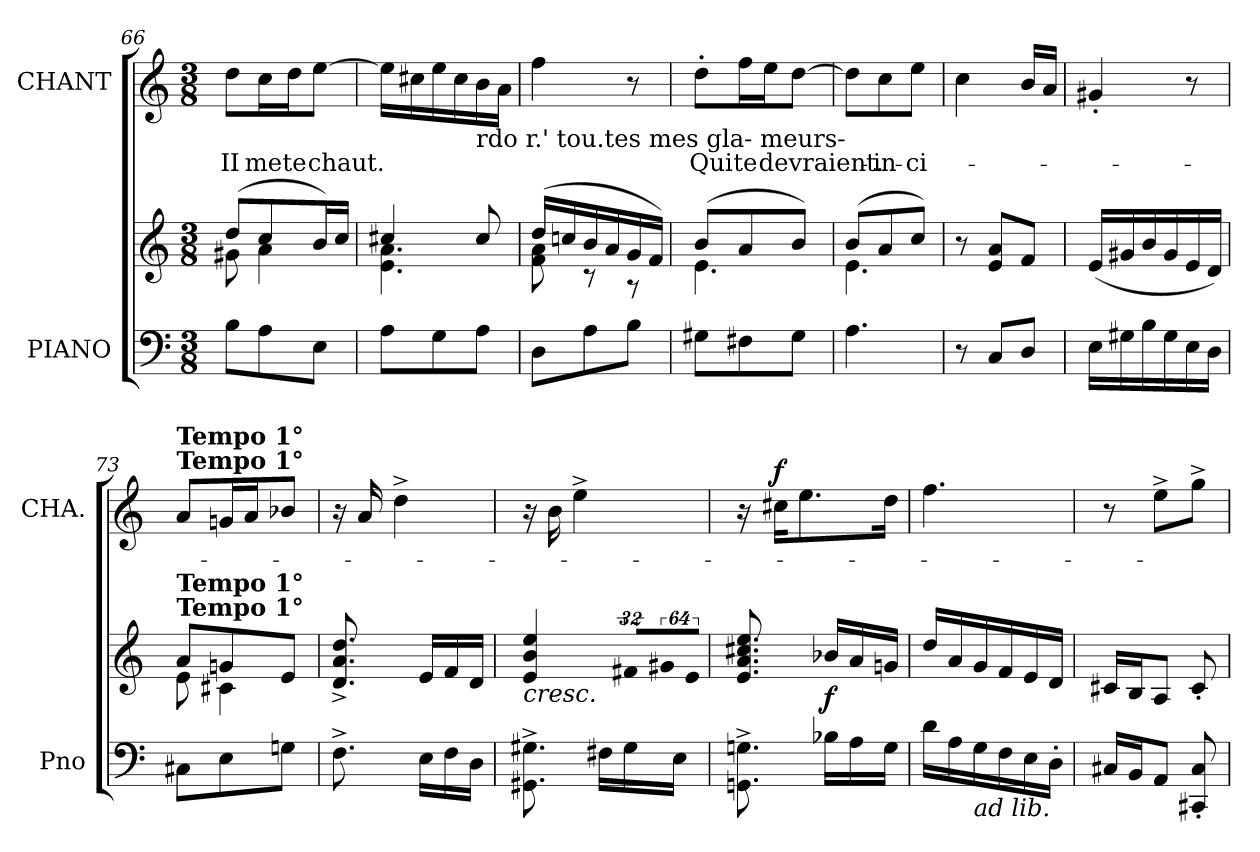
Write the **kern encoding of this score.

**kern	**kern	**dynam	**kern	**text	**dynam
*part2	*part2	*part2	*part1	*part1	*part1
*staff3	*staff2	*staff2/3	*staff1	*staff1	*staff1
*I"PIANO	*	*	*I"CHANT	*	*
*I'Pno	*	*	*I'CHA.	*	*
*clefF4	*clefG2	*	*clefG2	*	*
*k[]	*k[]	*	*k[]	*	*
*C:	*C:	*	*C:	*	*
*M3/8	*M3/8	*	*M3/8	*	*
=66	=66	=66	=66	=66	=66
*	*^	*	*	*	*
!	!	!	!	!	!LO:LY:b:color=#000000	!
8Bi\L	(8ddi/L	8g#Xi\	.	8ddi\L	II	.
!	!	!	!	!	!LO:LY:b:color=#000000	!
8Ai\	8cci/	4ai\	.	16cci\L	me	.
!	!	!	!	!	!LO:LY:b:color=#000000	!
.	.	.	.	16ddi\J	te	.
!	!	!	!	!	!LO:LY:b:color=#000000	!
8Ei\J	16bi/L)	.	.	[>8eei\J	chaut.	.
.	16cci/JJ	.	.	.	.	.
!!LO:LB:g=z
=67	=67	=67	=67	=67	=67	=67
8Ai\L	4cc#Xi/	4.ei\ 4.ai	.	16eei\LL]	.	.
.	.	.	.	16cc#Xi\	.	.
8Gi\	.	.	.	16eei\	.	.
.	.	.	.	16cc#i\	.	.
!	!	!	!	!LO:TX:b:t=rdo r.' tou.tes mes gla- meurs-	!	!
8Ai\J	8cc#i/	.	.	16bi\	.	.
.	.	.	.	16ai\JJ	.	.
=68	=68	=68	=68	=68	=68	=68
8Di\L	(16ddi/LL	8fi\ 8ai	.	4ffi\	.	.
.	16ccni/	.	.	.	.	.
8Ai\	16bi/	8r	.	.	.	.
.	16ai/	.	.	.	.	.
8Bi\J	16gi/	8r	.	8r	.	.
.	16fi/JJ)	.	.	.	.	.
=69	=69	=69	=69	=69	=69	=69
!	!	!	!	!	!LO:LY:b:color=#000000	!
8G#Xi\L	(8bi/L	4.ei\	.	8dd'i\L	Qui	.
!	!	!	!	!	!LO:LY:b:color=#000000	!
8F#Xi\	8ai/	.	.	16ffi\L	te	.
!	!	!	!	!	!LO:LY:b:color=#000000	!
.	.	.	.	16eei\J	devraient.-	.
8G#i\J	8bi/J)	.	.	[>8ddi\J	.	.
=70	=70	=70	=70	=70	=70	=70
4.Ai\	(8bi/L	4.ei\	.	8ddi\L]	.	.
!	!	!	!	!	!LO:LY:b:color=#000000	!
.	8ai/	.	.	8cci\	in-	.
!	!	!	!	!	!LO:LY:b:color=#000000	!
.	8cci/J)	.	.	8eei\J	ci-	.
*	*v	*v	*	*	*	*
!!LO:PB:g=z
=71	=71	=71	=71	=71	=71
8r	8r	.	4cci\	.	.
8Ci/L	8ei/ 8aiL	.	.	.	.
8Di/J	8fi/J	.	16bi/LL	.	.
.	.	.	16ai/JJ	.	.
=72	=72	=72	=72	=72	=72
16Ei\LL	(16ei/LL	.	4g#X'i/	.	.
16G#Xi\	16g#Xi/	.	.	.	.
16Bi\	16bi/	.	.	.	.
16G#i\	16g#i/	.	.	.	.
16Ei\	16ei/	.	8r	.	.
16Di\JJ	16di/JJ)	.	.	.	.
=73	=73	=73	=73	=73	=73
*	*^	*	*	*	*
!	!	!	!	!LO:TX:a:B:t=Tempo 1°	!	!
!	!	!	!	!LO:TX:a:B:t=Tempo 1°	!	!
!	!LO:TX:a:B:t=Tempo 1°	!	!	!	!	!
!	!LO:TX:a:B:t=Tempo 1°	!	!	!	!	!
8C#Xi\L	8ai/L	8ei\	.	8ai/L	.	.
8Ei\	8gni/	4c#Xi\	.	16gni/L	.	.
.	.	.	.	16ai/J	.	.
8Gni\J	8ei/J	.	.	8b-Xi/J	.	.
*	*v	*v	*	*	*	*
=74	=74	=74	=74	=74	=74
8.F^i\	8.di/^ 8.ai^ 8.ddi^	.	16r	.	.
.	.	.	16ai/	.	.
.	.	.	4dd^i\	.	.
16Ei\LL	16ei/LL	.	.	.	.
16Fi\	16fi/	.	.	.	.
16Di\JJ	16di/JJ	.	.	.	.
!!LO:LB:g=z
=75	=75	=75	=75	=75	=75
!	!LO:TX:b:i:t=cresc.	!	!	!	!
8.GG#Xi\^ 8.G#Xi^	4ei/ 4bi 4eei	.	16r	.	.
.	.	.	16bi\	.	.
.	.	.	4ee^i\	.	.
16F#Xi\LL	.	.	.	.	.
!	!LO:N:vis=16	!	!	!	!
16G#i\	512%21f#Xi/LL	.	.	.	.
!	!LO:N:vis=16	!	!	!	!
.	1024%43g#Xi/	.	.	.	.
16Ei\JJ	.	.	.	.	.
!	!LO:N:vis=16	!	!	!	!
.	1024%43ei/JJ	.	.	.	.
=76	=76	=76	=76	=76	=76
8.GGni\^ 8.Gni^	8.ei/ 8.ai 8.cc#Xi 8.eei	.	16r	.	.
.	.	.	16cc#Xi\KL	.	f
.	.	.	8.eei\	.	.
16B-Xi\LL	16b-Xi/LL	f	.	.	.
16Ai\	16ai/	.	.	.	.
16Gi\JJ	16gni/JJ	.	16ddi\Jk	.	.
=77	=77	=77	=77	=77	=77
16di\LL	16ddi/LL	.	4.ffi\	.	.
16Ai\	16ai/	.	.	.	.
!LO:TX:b:i:t=ad lib.	!	!	!	!	!
16Gi\	16gi/	.	.	.	.
16Fi\	16fi/	.	.	.	.
16Ei\	16ei/	.	.	.	.
16D'i\JJ	16di/JJ	.	.	.	.
=78	=78	=78	=78	=78	=78
16C#Xi/LL	16c#Xi/LL	.	8r	.	.
16BBi/J	16Bi/J	.	.	.	.
8AAi/J	8Ai/J	.	8ee^i\L	.	.
8CC#Xi/' 8C#i'	8c#'i/	.	8gg^i\J	.	.
=	=	=	=	=	=
*-	*-	*-	*-	*-	*-
